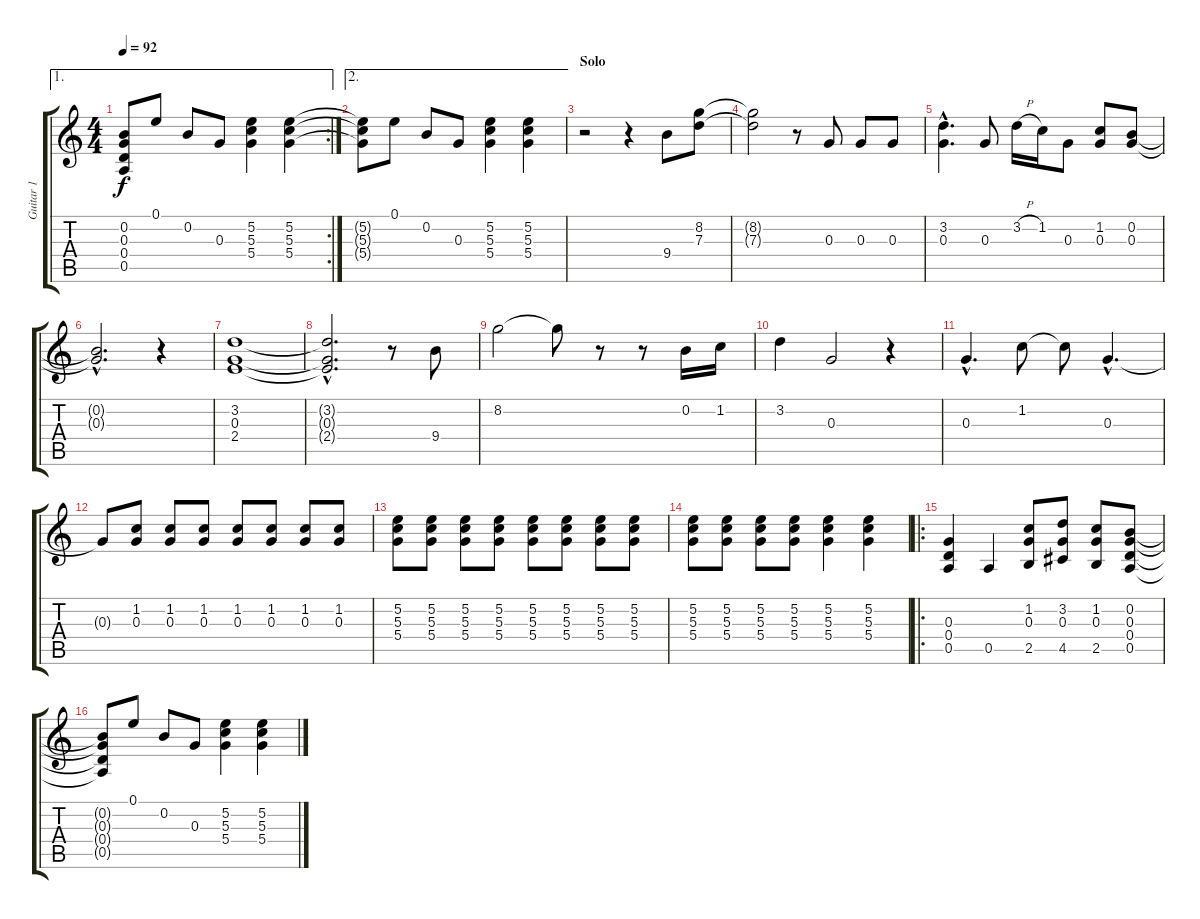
\track ("Guitar 1" "Guitar 1") {instrument overdrivenguitar}
\staff {score tabs}
\tuning (E4 B3 G3 D3 A2 E2) {hide}
\ae 1
\rc 2
\ts (4 4)
\tempo 92
\clef g2
\ks c
(0.2{t} 0.3{t} 0.4{t} 0.5{t}).8{dy f} 0.1.8 0.2.8 0.3.8 (5.2 5.3 5.4).4 (5.2 5.3 5.4).4 |
\ae 2
(5.2{t} 5.3{t} 5.4{t}).8 0.1.8 0.2.8 0.3.8 (5.2 5.3 5.4).4 (5.2 5.3 5.4).4 |
\section ("" "Solo")
r.2 r.4 9.4.8 (8.2 7.3).8 |
(8.2{t} 7.3{t}).2 r.8 0.3.8 0.3.8 0.3.8 |
(3.2{hac} 0.3{hac}).4{d} 0.3.8 3.2{h}.16 1.2.16 0.3.8 (1.2 0.3).8 (0.2 0.3).8 |
(0.2{hac t} 0.3{hac t}).2{d} r.4 |
(3.2 0.3 2.4).1 |
(3.2{hac t} 0.3{hac t} 2.4{hac t}).2{d} r.8 9.4.8 |
8.2.2 8.2{t}.8 r.8 r.8 0.2.16 1.2.16 |
3.2.4 0.3.2 r.4 |
0.3{hac}.4{d} 1.2.8 1.2{t}.8 0.3{hac}.4{d} |
0.3{t}.8 (1.2 0.3).8 (1.2 0.3).8 (1.2 0.3).8 (1.2 0.3).8 (1.2 0.3).8 (1.2 0.3).8 (1.2 0.3).8 |
(5.2 5.3 5.4).8 (5.2 5.3 5.4).8 (5.2 5.3 5.4).8 (5.2 5.3 5.4).8 (5.2 5.3 5.4).8 (5.2 5.3 5.4).8 (5.2 5.3 5.4).8 (5.2 5.3 5.4).8 |
(5.2 5.3 5.4).8 (5.2 5.3 5.4).8 (5.2 5.3 5.4).8 (5.2 5.3 5.4).8 (5.2 5.3 5.4).4 (5.2 5.3 5.4).4 |
\ro
(0.3 0.4 0.5).4 0.5.4 (1.2 0.3 2.5).8 (3.2 0.3 4.5).8 (1.2 0.3 2.5).8 (0.2 0.3 0.4 0.5).8 |
(0.2{t} 0.3{t} 0.4{t} 0.5{t}).8 0.1.8 0.2.8 0.3.8 (5.2 5.3 5.4).4 (5.2 5.3 5.4).4
